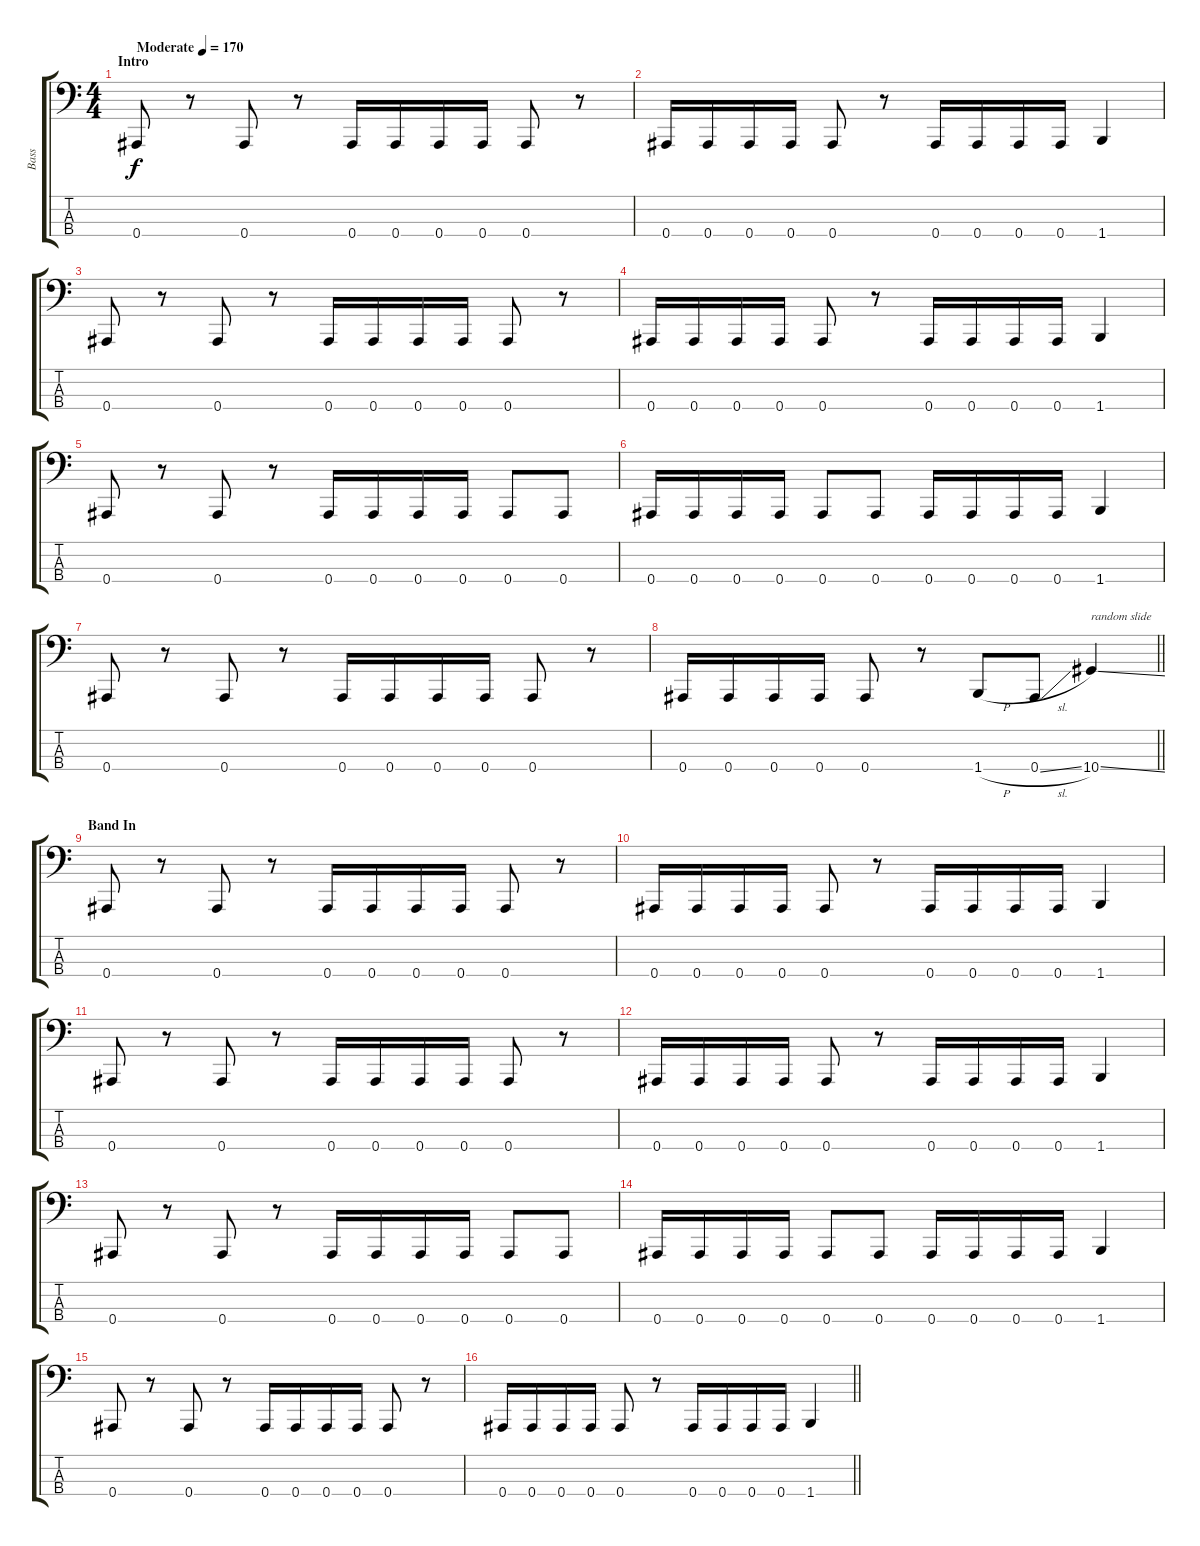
\track ("Bass" "Bass") {instrument electricbasspick}
\staff {score tabs}
\tuning (Eb2 Bb1 F1 Bb0) {hide}
\ts (4 4)
\section ("" "Intro")
\tempo (170 "Moderate")
\clef f4
\ks c
0.4.8{dy f instrument electricbasspick} r.8 0.4.8 r.8 0.4.16 0.4.16 0.4.16 0.4.16 0.4.8 r.8 |
0.4.16 0.4.16 0.4.16 0.4.16 0.4.8 r.8 0.4.16 0.4.16 0.4.16 0.4.16 1.4.4 |
0.4.8 r.8 0.4.8 r.8 0.4.16 0.4.16 0.4.16 0.4.16 0.4.8 r.8 |
0.4.16 0.4.16 0.4.16 0.4.16 0.4.8 r.8 0.4.16 0.4.16 0.4.16 0.4.16 1.4.4 |
0.4.8 r.8 0.4.8 r.8 0.4.16 0.4.16 0.4.16 0.4.16 0.4.8 0.4.8 |
0.4.16 0.4.16 0.4.16 0.4.16 0.4.8 0.4.8 0.4.16 0.4.16 0.4.16 0.4.16 1.4.4 |
0.4.8 r.8 0.4.8 r.8 0.4.16 0.4.16 0.4.16 0.4.16 0.4.8 r.8 |
\barLineRight lightlight
0.4.16 0.4.16 0.4.16 0.4.16 0.4.8 r.8 1.4{h}.8 0.4{sl}.8 10.4{ss}.4{txt "random slide"} |
\section ("" "Band In")
0.4.8{volume 13} r.8 0.4.8 r.8 0.4.16 0.4.16 0.4.16 0.4.16 0.4.8 r.8 |
0.4.16 0.4.16 0.4.16 0.4.16 0.4.8 r.8 0.4.16 0.4.16 0.4.16 0.4.16 1.4.4 |
0.4.8 r.8 0.4.8 r.8 0.4.16 0.4.16 0.4.16 0.4.16 0.4.8 r.8 |
0.4.16 0.4.16 0.4.16 0.4.16 0.4.8 r.8 0.4.16 0.4.16 0.4.16 0.4.16 1.4.4 |
0.4.8 r.8 0.4.8 r.8 0.4.16 0.4.16 0.4.16 0.4.16 0.4.8 0.4.8 |
0.4.16 0.4.16 0.4.16 0.4.16 0.4.8 0.4.8 0.4.16 0.4.16 0.4.16 0.4.16 1.4.4 |
0.4.8 r.8 0.4.8 r.8 0.4.16 0.4.16 0.4.16 0.4.16 0.4.8 r.8 |
\barLineRight lightlight
0.4.16 0.4.16 0.4.16 0.4.16 0.4.8 r.8 0.4.16 0.4.16 0.4.16 0.4.16 1.4.4
